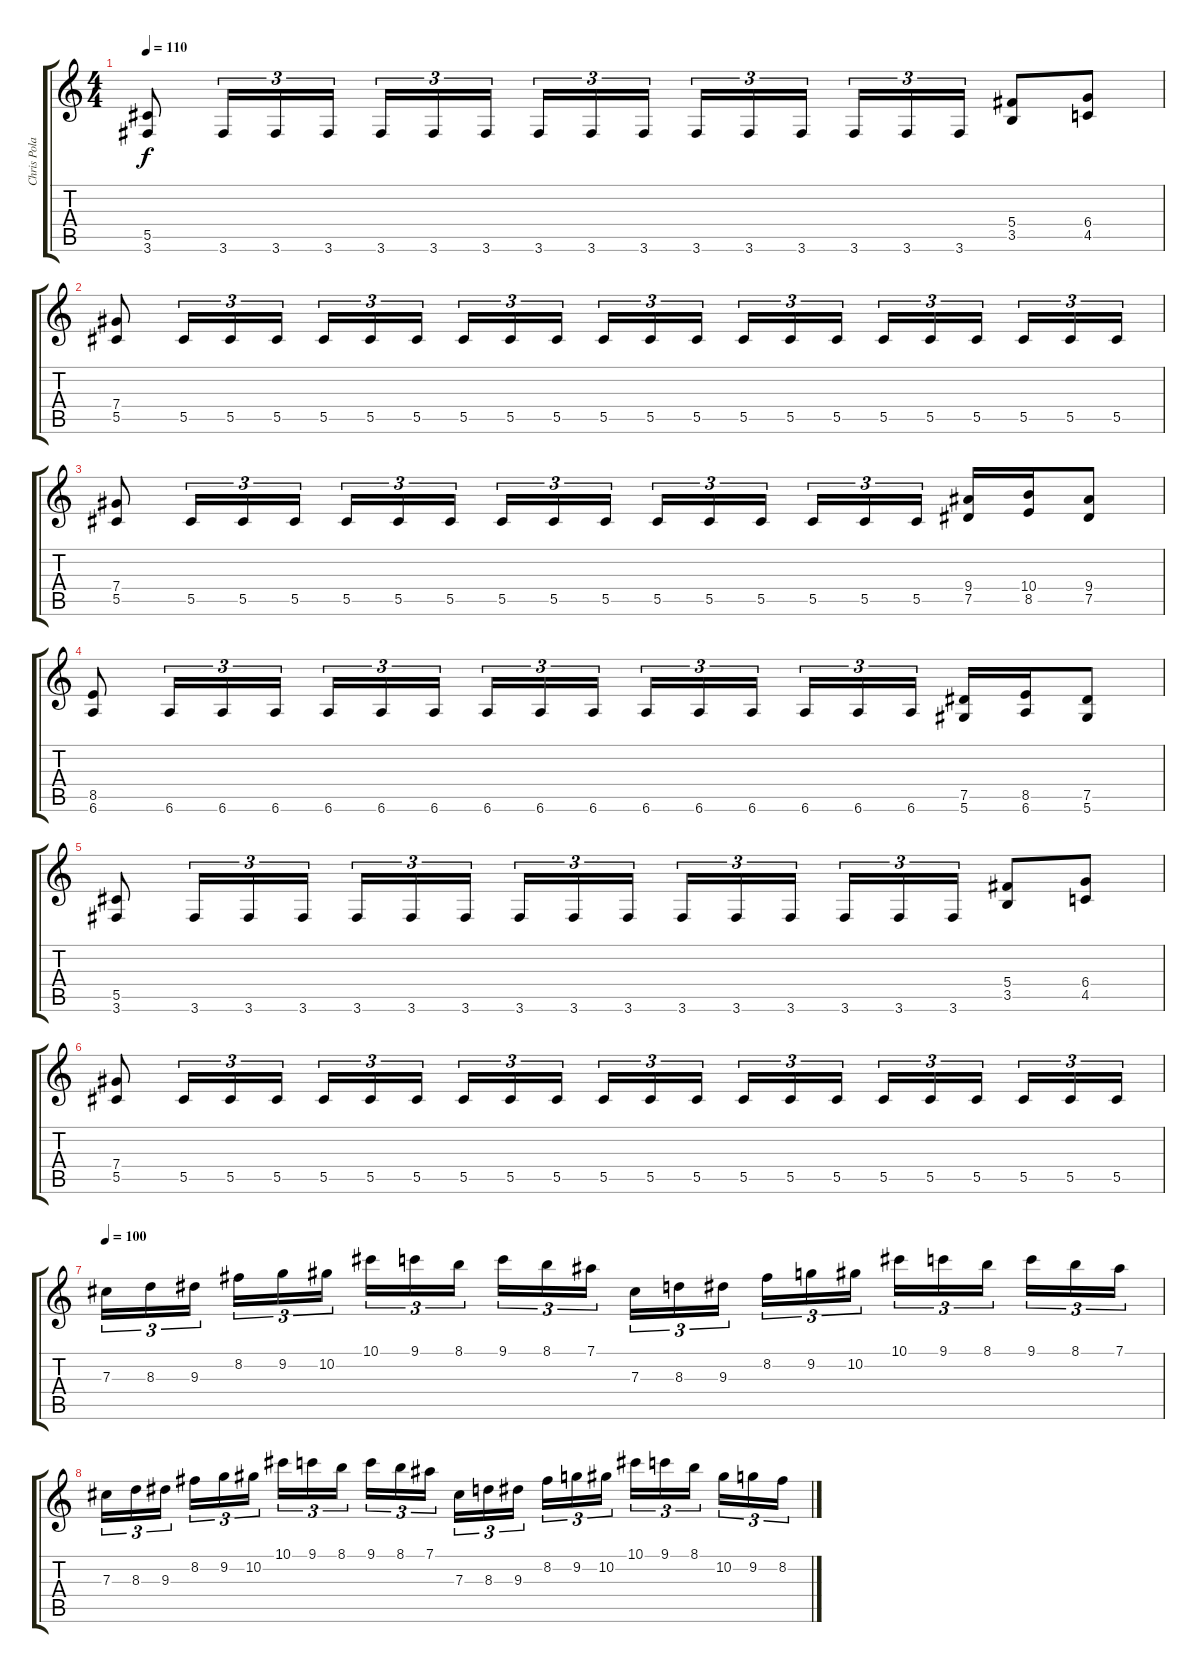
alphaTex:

\track ("Chris Poland" "Chris Pola") {instrument distortionguitar}
\staff {score tabs}
\tuning (Eb4 Bb3 Gb3 Db3 Ab2 Eb2) {hide}
\ts (4 4)
\tempo 110
\clef g2
\ks c
(5.5 3.6).8{dy f} 3.6.16{tu (3 2)} 3.6.16{tu (3 2)} 3.6.16{tu (3 2)} 3.6.16{tu (3 2)} 3.6.16{tu (3 2)} 3.6.16{tu (3 2) beam splitsecondary} 3.6.16{tu (3 2)} 3.6.16{tu (3 2)} 3.6.16{tu (3 2)} 3.6.16{tu (3 2)} 3.6.16{tu (3 2)} 3.6.16{tu (3 2) beam splitsecondary} 3.6.16{tu (3 2)} 3.6.16{tu (3 2)} 3.6.16{tu (3 2)} (5.4 3.5).8 (6.4 4.5).8 |
(7.4 5.5).8 5.5.16{tu (3 2)} 5.5.16{tu (3 2)} 5.5.16{tu (3 2)} 5.5.16{tu (3 2)} 5.5.16{tu (3 2)} 5.5.16{tu (3 2) beam splitsecondary} 5.5.16{tu (3 2)} 5.5.16{tu (3 2)} 5.5.16{tu (3 2)} 5.5.16{tu (3 2)} 5.5.16{tu (3 2)} 5.5.16{tu (3 2) beam splitsecondary} 5.5.16{tu (3 2)} 5.5.16{tu (3 2)} 5.5.16{tu (3 2)} 5.5.16{tu (3 2)} 5.5.16{tu (3 2)} 5.5.16{tu (3 2) beam splitsecondary} 5.5.16{tu (3 2)} 5.5.16{tu (3 2)} 5.5.16{tu (3 2)} |
(7.4 5.5).8 5.5.16{tu (3 2)} 5.5.16{tu (3 2)} 5.5.16{tu (3 2)} 5.5.16{tu (3 2)} 5.5.16{tu (3 2)} 5.5.16{tu (3 2) beam splitsecondary} 5.5.16{tu (3 2)} 5.5.16{tu (3 2)} 5.5.16{tu (3 2)} 5.5.16{tu (3 2)} 5.5.16{tu (3 2)} 5.5.16{tu (3 2) beam splitsecondary} 5.5.16{tu (3 2)} 5.5.16{tu (3 2)} 5.5.16{tu (3 2)} (9.4 7.5).16 (10.4 8.5).16 (9.4 7.5).8 |
(8.5 6.6).8 6.6.16{tu (3 2)} 6.6.16{tu (3 2)} 6.6.16{tu (3 2)} 6.6.16{tu (3 2)} 6.6.16{tu (3 2)} 6.6.16{tu (3 2) beam splitsecondary} 6.6.16{tu (3 2)} 6.6.16{tu (3 2)} 6.6.16{tu (3 2)} 6.6.16{tu (3 2)} 6.6.16{tu (3 2)} 6.6.16{tu (3 2) beam splitsecondary} 6.6.16{tu (3 2)} 6.6.16{tu (3 2)} 6.6.16{tu (3 2)} (7.5 5.6).16 (8.5 6.6).16 (7.5 5.6).8 |
(5.5 3.6).8 3.6.16{tu (3 2)} 3.6.16{tu (3 2)} 3.6.16{tu (3 2)} 3.6.16{tu (3 2)} 3.6.16{tu (3 2)} 3.6.16{tu (3 2) beam splitsecondary} 3.6.16{tu (3 2)} 3.6.16{tu (3 2)} 3.6.16{tu (3 2)} 3.6.16{tu (3 2)} 3.6.16{tu (3 2)} 3.6.16{tu (3 2) beam splitsecondary} 3.6.16{tu (3 2)} 3.6.16{tu (3 2)} 3.6.16{tu (3 2)} (5.4 3.5).8 (6.4 4.5).8 |
(7.4 5.5).8 5.5.16{tu (3 2)} 5.5.16{tu (3 2)} 5.5.16{tu (3 2)} 5.5.16{tu (3 2)} 5.5.16{tu (3 2)} 5.5.16{tu (3 2) beam splitsecondary} 5.5.16{tu (3 2)} 5.5.16{tu (3 2)} 5.5.16{tu (3 2)} 5.5.16{tu (3 2)} 5.5.16{tu (3 2)} 5.5.16{tu (3 2) beam splitsecondary} 5.5.16{tu (3 2)} 5.5.16{tu (3 2)} 5.5.16{tu (3 2)} 5.5.16{tu (3 2)} 5.5.16{tu (3 2)} 5.5.16{tu (3 2) beam splitsecondary} 5.5.16{tu (3 2)} 5.5.16{tu (3 2)} 5.5.16{tu (3 2)} |
\tempo 100
7.3.16{tu (3 2)} 8.3.16{tu (3 2)} 9.3.16{tu (3 2) beam splitsecondary} 8.2.16{tu (3 2)} 9.2.16{tu (3 2)} 10.2.16{tu (3 2)} 10.1.16{tu (3 2)} 9.1.16{tu (3 2)} 8.1.16{tu (3 2) beam splitsecondary} 9.1.16{tu (3 2)} 8.1.16{tu (3 2)} 7.1.16{tu (3 2)} 7.3.16{tu (3 2)} 8.3.16{tu (3 2)} 9.3.16{tu (3 2) beam splitsecondary} 8.2.16{tu (3 2)} 9.2.16{tu (3 2)} 10.2.16{tu (3 2)} 10.1.16{tu (3 2)} 9.1.16{tu (3 2)} 8.1.16{tu (3 2) beam splitsecondary} 9.1.16{tu (3 2)} 8.1.16{tu (3 2)} 7.1.16{tu (3 2)} |
7.3.16{tu (3 2)} 8.3.16{tu (3 2)} 9.3.16{tu (3 2) beam splitsecondary} 8.2.16{tu (3 2)} 9.2.16{tu (3 2)} 10.2.16{tu (3 2)} 10.1.16{tu (3 2)} 9.1.16{tu (3 2)} 8.1.16{tu (3 2) beam splitsecondary} 9.1.16{tu (3 2)} 8.1.16{tu (3 2)} 7.1.16{tu (3 2)} 7.3.16{tu (3 2)} 8.3.16{tu (3 2)} 9.3.16{tu (3 2) beam splitsecondary} 8.2.16{tu (3 2)} 9.2.16{tu (3 2)} 10.2.16{tu (3 2)} 10.1.16{tu (3 2)} 9.1.16{tu (3 2)} 8.1.16{tu (3 2) beam splitsecondary} 10.2.16{tu (3 2)} 9.2.16{tu (3 2)} 8.2.16{tu (3 2)}
